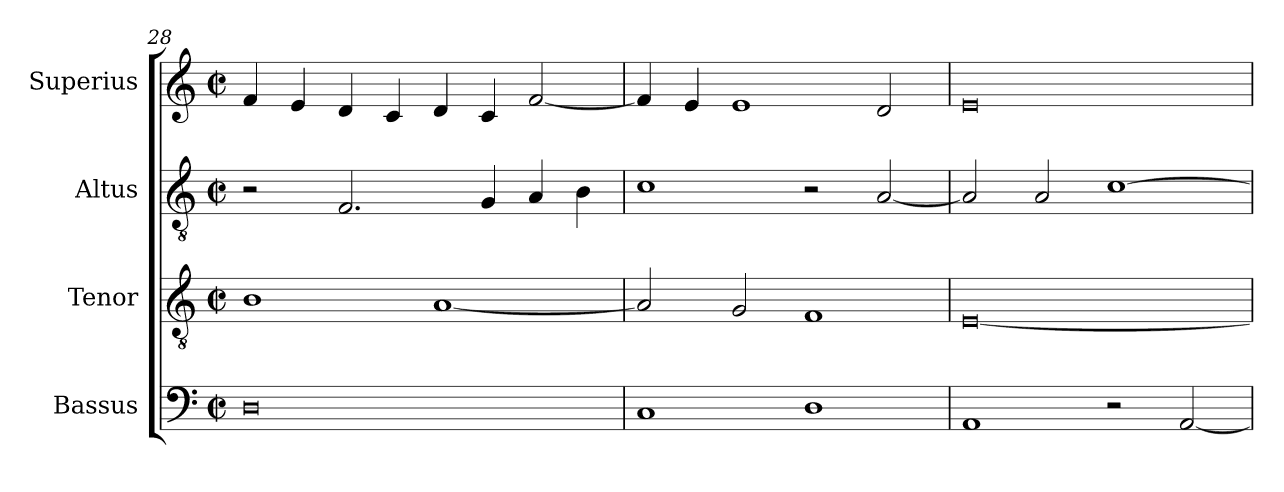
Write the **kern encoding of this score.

**kern	**kern	**kern	**kern
*part4	*part3	*part2	*part1
*staff4	*staff3	*staff2	*staff1
*I"Bassus	*I"Tenor	*I"Altus	*I"Superius
*I'B.	*I'T.	*	*I'S.
*clefF4	*clefGv2	*clefGv2	*clefG2
*	*ITrd7c12	*ITrd7c12	*
*k[]	*k[]	*k[]	*k[]
*C:	*C:	*C:	*C:
*M2/2	*M2/2	*M2/2	*M2/2
*met(c|)	*met(c|)	*met(c|)	*met(c|)
=28	=28	=28	=28
0Di	1BBi	2r	4fi/
.	.	.	4ei/
.	.	2.FFi/	4di/
.	.	.	4ci/
.	[<1AAi	.	4di/
.	.	4GGi/	4ci/
.	.	4AAi/	[<2fi/
.	.	4BBi\	.
=29	=29	=29	=29
1Ci	2AAi/]	1Ci	4fi/]
.	.	.	4ei/
.	2GGi/	.	1ei
1Di	1FFi	2r	.
.	.	[<2AAi/	2di/
!!LO:PB:g=z
=30	=30	=30	=30
1AAi	[<0EEi	2AAi/]	0ei
.	.	2AAi/	.
2r	.	[>1Ci	.
[<2AAi/	.	.	.
=	=	=	=
*-	*-	*-	*-
